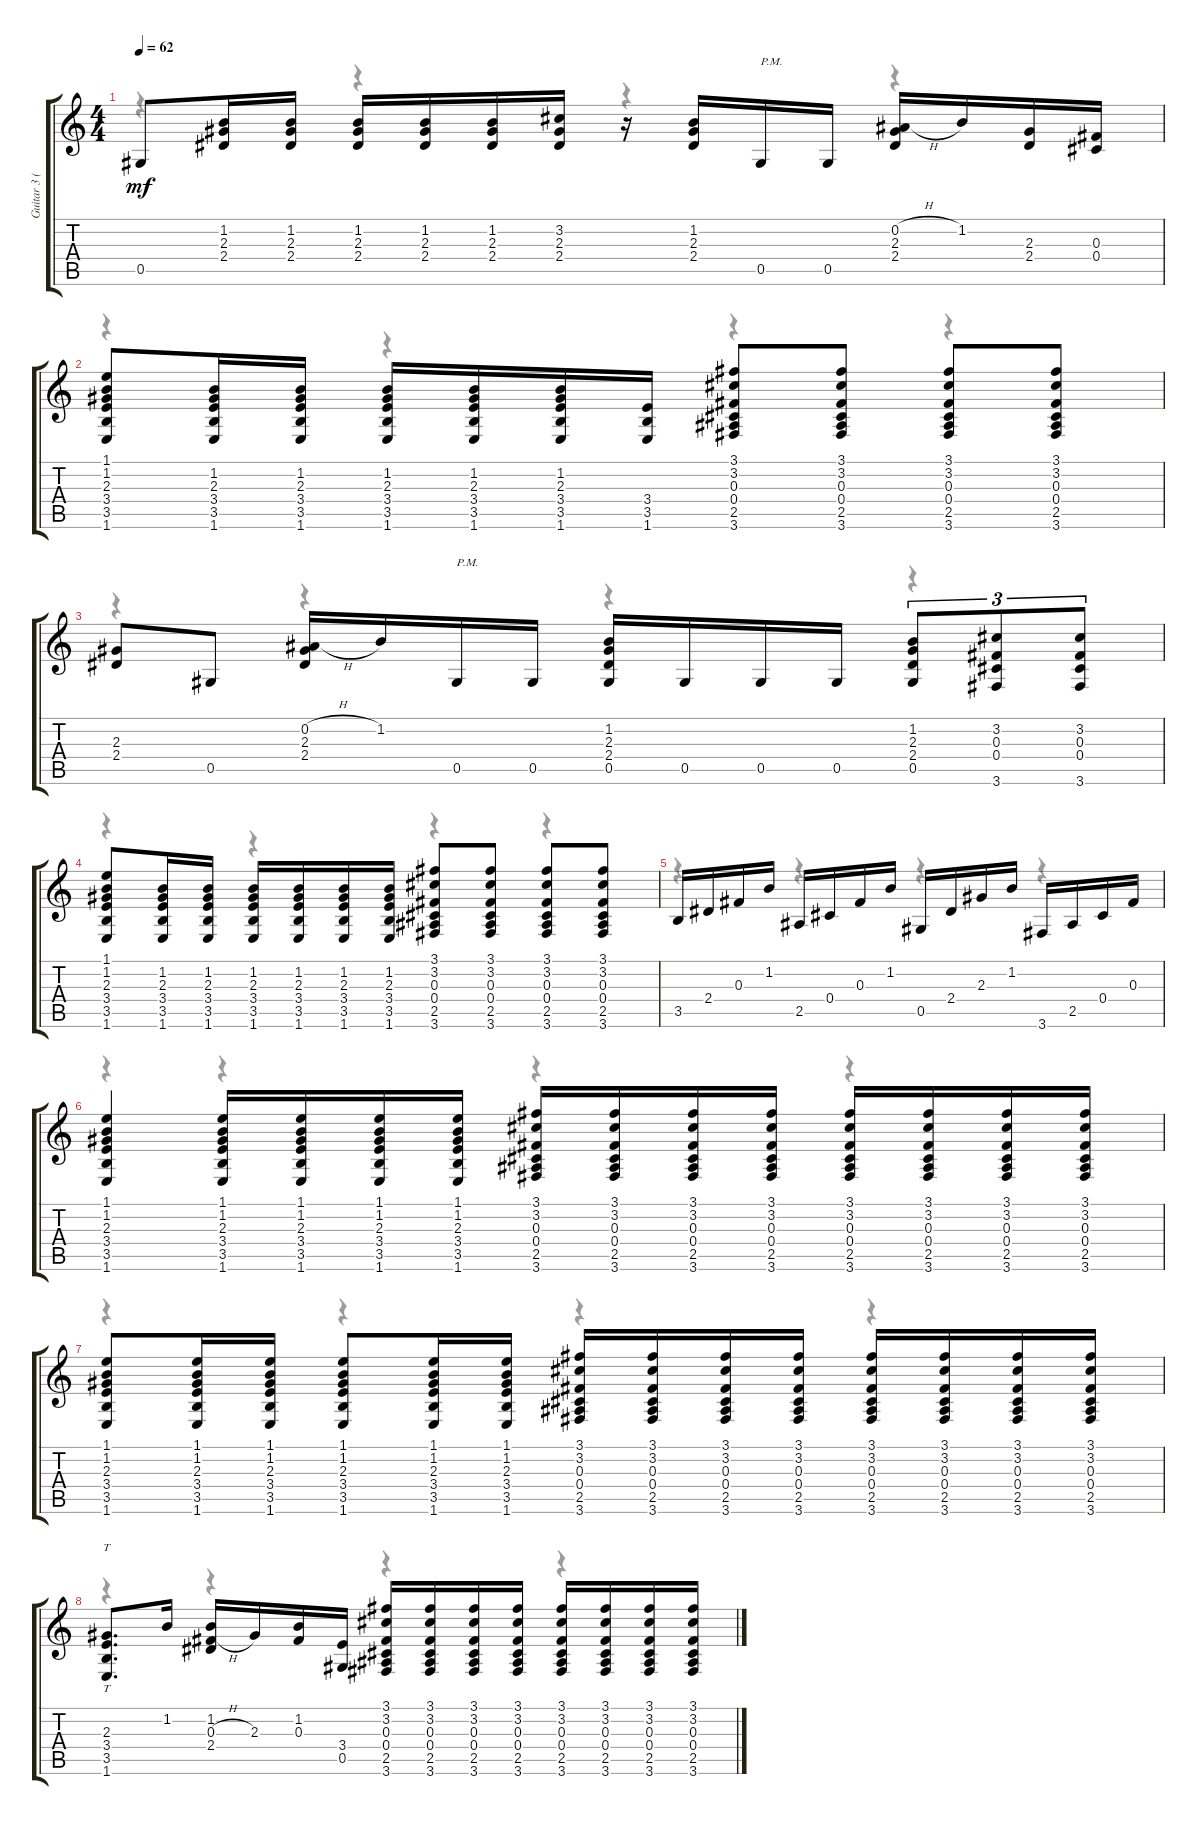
\track ("Guitar 3 (Izzy)" "Guitar 3 (") {instrument electricguitarclean}
\staff {score tabs}
\tuning (Eb4 Bb3 Gb3 Db3 Ab2 Eb2) {hide}
\voice
\ts (4 4)
\tempo 62
\clef g2
\ks c
0.5.8{dy mf} (1.2 2.3 2.4).16 (1.2 2.3 2.4).16 (1.2 2.3 2.4).16 (1.2 2.3 2.4).16 (1.2 2.3 2.4).16 (3.2 2.3 2.4).16 r.16 (1.2 2.3 2.4).16 0.5.16{txt "P.M."} 0.5.16 (0.2{h} 2.3 2.4).16 1.2.16 (2.3 2.4).16 (0.3 0.4).16 |
(1.1 1.2 2.3 3.4 3.5 1.6).8 (1.2 2.3 3.4 3.5 1.6).16 (1.2 2.3 3.4 3.5 1.6).16 (1.2 2.3 3.4 3.5 1.6).16 (1.2 2.3 3.4 3.5 1.6).16 (1.2 2.3 3.4 3.5 1.6).16 (3.4 3.5 1.6).16 (3.1 3.2 0.3 0.4 2.5 3.6).8 (3.1 3.2 0.3 0.4 2.5 3.6).8 (3.1 3.2 0.3 0.4 2.5 3.6).8 (3.1 3.2 0.3 0.4 2.5 3.6).8 |
(2.3 2.4).8 0.5.8 (0.2{h} 2.3 2.4).16 1.2.16 0.5.16{txt "P.M."} 0.5.16 (1.2 2.3 2.4 0.5).16 0.5.16 0.5.16 0.5.16 (1.2 2.3 2.4 0.5).8{tu (3 2)} (3.2 0.3 0.4 3.6).8{tu (3 2)} (3.2 0.3 0.4 3.6).8{tu (3 2)} |
(1.1 1.2 2.3 3.4 3.5 1.6).8 (1.2 2.3 3.4 3.5 1.6).16 (1.2 2.3 3.4 3.5 1.6).16 (1.2 2.3 3.4 3.5 1.6).16 (1.2 2.3 3.4 3.5 1.6).16 (1.2 2.3 3.4 3.5 1.6).16 (1.2 2.3 3.4 3.5 1.6).16 (3.1 3.2 0.3 0.4 2.5 3.6).8 (3.1 3.2 0.3 0.4 2.5 3.6).8 (3.1 3.2 0.3 0.4 2.5 3.6).8 (3.1 3.2 0.3 0.4 2.5 3.6).8 |
3.5.16 2.4.16 0.3.16 1.2.16 2.5.16 0.4.16 0.3.16 1.2.16 0.5.16 2.4.16 2.3.16 1.2.16 3.6.16 2.5.16 0.4.16 0.3.16 |
(1.1 1.2 2.3 3.4 3.5 1.6).4 (1.1 1.2 2.3 3.4 3.5 1.6).16 (1.1 1.2 2.3 3.4 3.5 1.6).16 (1.1 1.2 2.3 3.4 3.5 1.6).16 (1.1 1.2 2.3 3.4 3.5 1.6).16 (3.1 3.2 0.3 0.4 2.5 3.6).16 (3.1 3.2 0.3 0.4 2.5 3.6).16 (3.1 3.2 0.3 0.4 2.5 3.6).16 (3.1 3.2 0.3 0.4 2.5 3.6).16 (3.1 3.2 0.3 0.4 2.5 3.6).16 (3.1 3.2 0.3 0.4 2.5 3.6).16 (3.1 3.2 0.3 0.4 2.5 3.6).16 (3.1 3.2 0.3 0.4 2.5 3.6).16 |
(1.1 1.2 2.3 3.4 3.5 1.6).8 (1.1 1.2 2.3 3.4 3.5 1.6).16 (1.1 1.2 2.3 3.4 3.5 1.6).16 (1.1 1.2 2.3 3.4 3.5 1.6).8 (1.1 1.2 2.3 3.4 3.5 1.6).16 (1.1 1.2 2.3 3.4 3.5 1.6).16 (3.1 3.2 0.3 0.4 2.5 3.6).16 (3.1 3.2 0.3 0.4 2.5 3.6).16 (3.1 3.2 0.3 0.4 2.5 3.6).16 (3.1 3.2 0.3 0.4 2.5 3.6).16 (3.1 3.2 0.3 0.4 2.5 3.6).16 (3.1 3.2 0.3 0.4 2.5 3.6).16 (3.1 3.2 0.3 0.4 2.5 3.6).16 (3.1 3.2 0.3 0.4 2.5 3.6).16 |
(2.3 3.4 3.5 1.6).8{tt d} 1.2.16 (1.2 0.3{h} 2.4).16 2.3.16 (1.2 0.3).16 (3.4 0.5).16 (3.1 3.2 0.3 0.4 2.5 3.6).16 (3.1 3.2 0.3 0.4 2.5 3.6).16 (3.1 3.2 0.3 0.4 2.5 3.6).16 (3.1 3.2 0.3 0.4 2.5 3.6).16 (3.1 3.2 0.3 0.4 2.5 3.6).16 (3.1 3.2 0.3 0.4 2.5 3.6).16 (3.1 3.2 0.3 0.4 2.5 3.6).16 (3.1 3.2 0.3 0.4 2.5 3.6).16
\voice
\clef g2
\ottava regular
\simile none
\ks c
r.4{dy f} r.4 r.4 r.4 |
r.4 r.4 r.4 r.4 |
r.4 r.4 r.4 r.4 |
r.4 r.4 r.4 r.4 |
r.4 r.4 r.4 r.4 |
r.4 r.4 r.4 r.4 |
r.4 r.4 r.4 r.4 |
r.4 r.4 r.4 r.4
